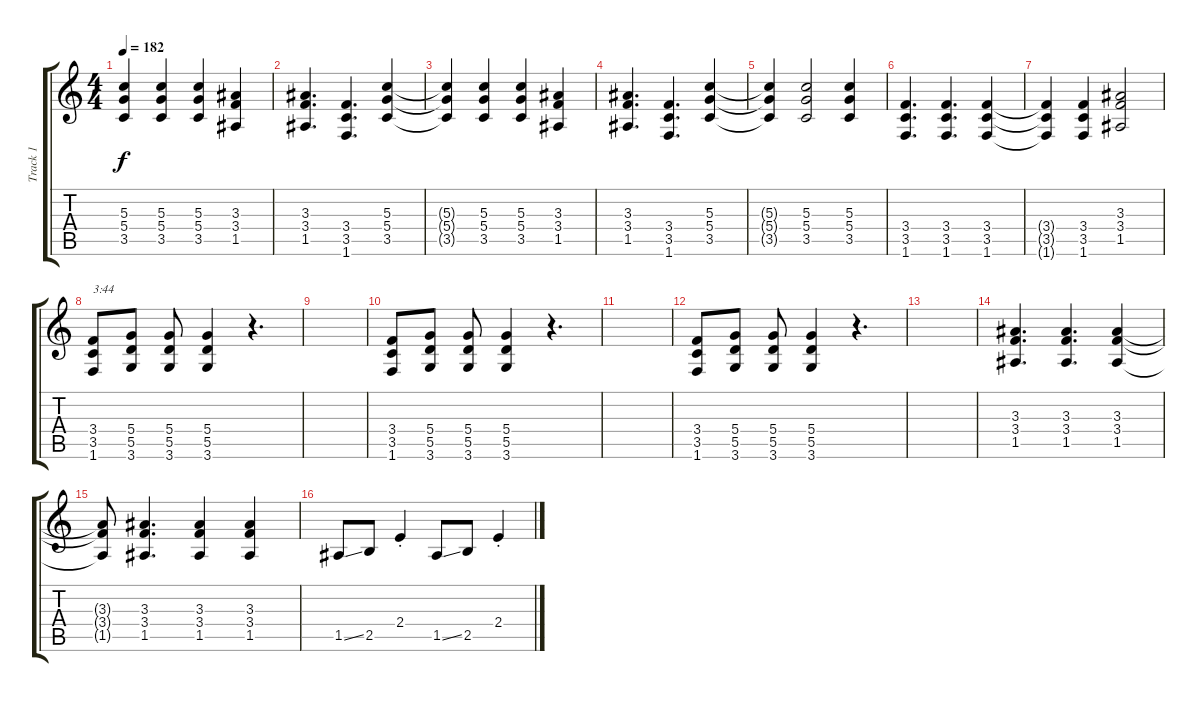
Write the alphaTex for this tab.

\track ("Track 1" "Track 1") {instrument overdrivenguitar}
\staff {score tabs}
\tuning (E4 B3 G3 D3 A2 E2) {hide}
\ts (4 4)
\tempo 182
\clef g2
\ks c
(5.3{t} 5.4{t} 3.5{t}).4{dy f} (5.3 5.4 3.5).4 (5.3 5.4 3.5).4 (3.3 3.4 1.5).4 |
(3.3 3.4 1.5).4{d} (3.4 3.5 1.6).4{d} (5.3 5.4 3.5).4 |
(5.3{t} 5.4{t} 3.5{t}).4 (5.3 5.4 3.5).4 (5.3 5.4 3.5).4 (3.3 3.4 1.5).4 |
(3.3 3.4 1.5).4{d} (3.4 3.5 1.6).4{d} (5.3 5.4 3.5).4 |
(5.3{t} 5.4{t} 3.5{t}).4 (5.3 5.4 3.5).2 (5.3 5.4 3.5).4 |
(3.4 3.5 1.6).4{d} (3.4 3.5 1.6).4{d} (3.4 3.5 1.6).4 |
(3.4{t} 3.5{t} 1.6{t}).4 (3.4 3.5 1.6).4 (3.3 3.4 1.5).2 |
(3.4 3.5 1.6).8{txt "3:44"} (5.4 5.5 3.6).8 (5.4 5.5 3.6).8 (5.4 5.5 3.6).4 r.4{d} |
|
(3.4 3.5 1.6).8 (5.4 5.5 3.6).8 (5.4 5.5 3.6).8 (5.4 5.5 3.6).4 r.4{d} |
|
(3.4 3.5 1.6).8 (5.4 5.5 3.6).8 (5.4 5.5 3.6).8 (5.4 5.5 3.6).4 r.4{d} |
|
(3.3 3.4 1.5).4{d} (3.3 3.4 1.5).4{d} (3.3 3.4 1.5).4 |
(3.3{t} 3.4{t} 1.5{t}).8 (3.3 3.4 1.5).4{d} (3.3 3.4 1.5).4 (3.3 3.4 1.5).4 |
1.5{ss}.8 2.5.8 2.4{st}.4 1.5{ss}.8 2.5.8 2.4{st}.4
